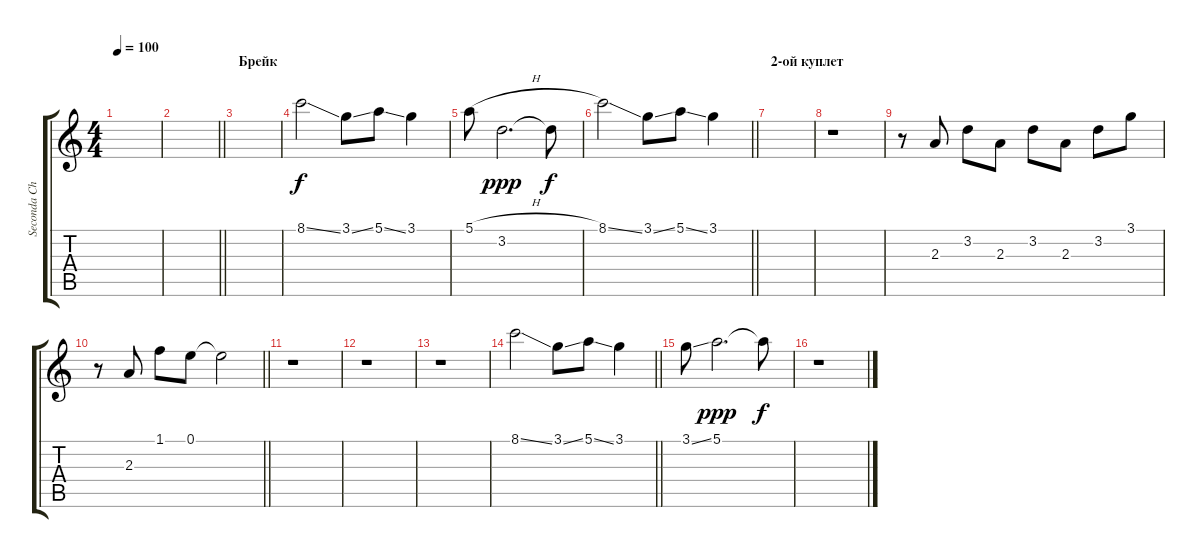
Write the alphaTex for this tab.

\track ("Seconda Chitarra" "Seconda Ch") {instrument electricguitarclean}
\staff {score tabs}
\tuning (E4 B3 G3 D3 A2 E2) {hide}
\ts (4 4)
\tempo 100
\clef g2
\ks c
|
\barLineRight lightlight
|
\section ("" "Брейк")
|
8.1{ss}.2 3.1{ss}.8 5.1{ss}.8 3.1.4 |
5.1{h}.8 3.2.2{d dy ppp} 3.2{t}.8{dy f} |
\barLineRight lightlight
8.1{ss}.2 3.1{ss}.8 5.1{ss}.8 3.1.4 |
\section ("" "2-ой куплет")
|
r.1 |
r.8 2.3.8 3.2.8 2.3.8 3.2.8 2.3.8 3.2.8 3.1.8 |
\barLineRight lightlight
r.8 2.3.8 1.1.8 0.1.8 0.1{t}.2 |
r.1 |
r.1 |
r.1 |
\barLineRight lightlight
8.1{ss}.2 3.1{ss}.8 5.1{ss}.8 3.1.4 |
3.1{ss}.8 5.1.2{d dy ppp} 5.1{t}.8{dy f} |
r.1
